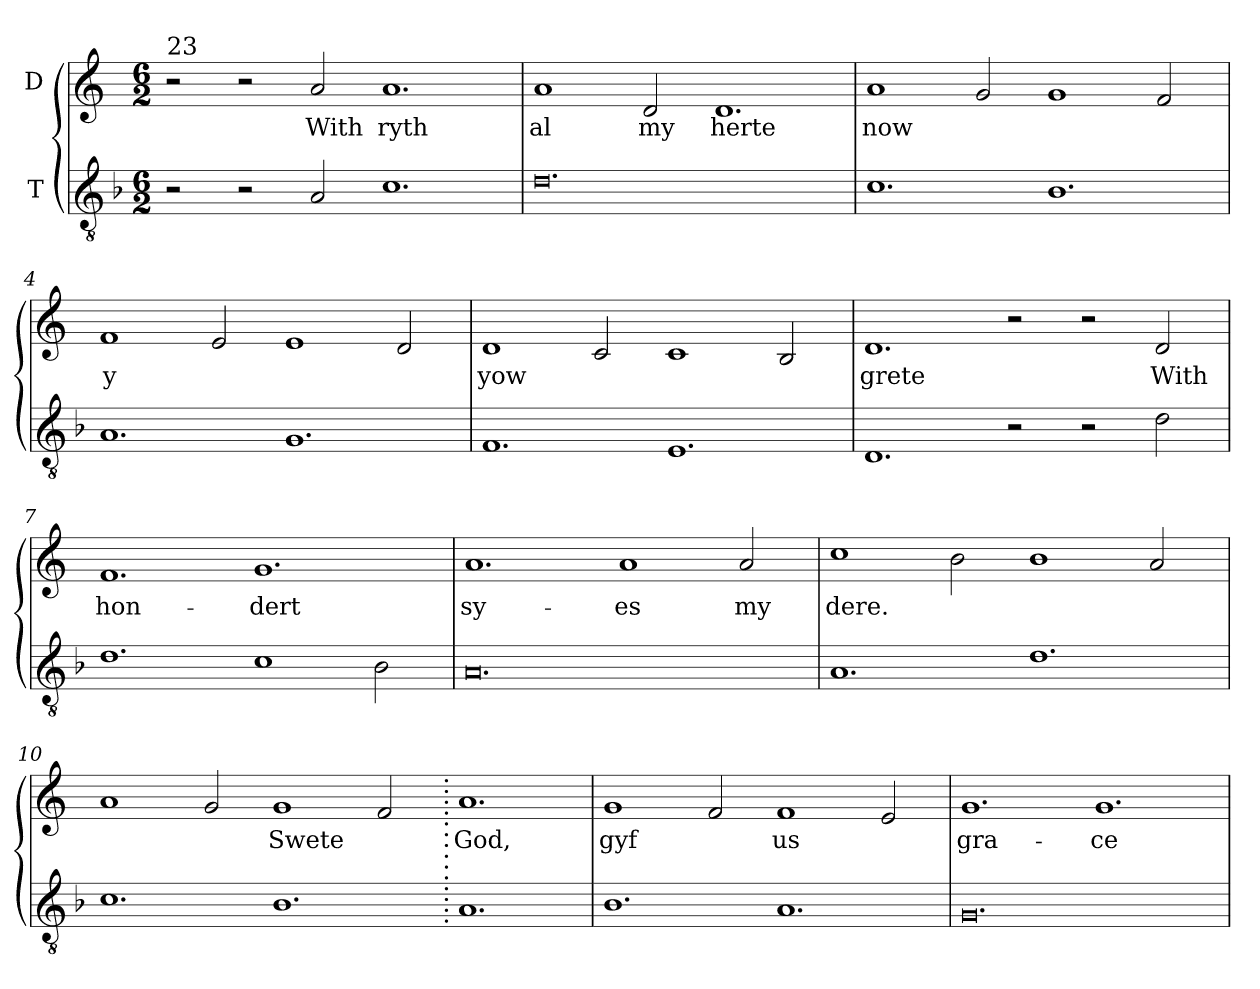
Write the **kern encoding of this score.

**kern	**kern	**text
*part2	*part1	*part1
*staff2	*staff1	*staff1
*I"T	*I"D	*
!!LO:PB:g=z
*clefGv2	*clefG2	*
*ITrd7c12	*	*
*k[b-]	*k[]	*
*F:	*C:	*
*M6/2	*M6/2	*
=1	=1	=1
!	!LO:TX:a:t=23	!
2r	2r	.
2r	2r	.
!	!	!LO:LY:b:color=#000000
2AAi/	2ai/	With
!	!	!LO:LY:b:color=#000000
1.Ci\	1.ai/	ryth
=2	=2	=2
!	!	!LO:LY:b:color=#000000
0.Di\	1ai/	al
!	!	!LO:LY:b:color=#000000
.	2di/	my
!	!	!LO:LY:b:color=#000000
.	1.di/	herte
=3	=3	=3
!	!	!LO:LY:b:color=#000000
1.Ci\	1ai/	now
.	2gi/	.
1.BB-i/	1gi/	.
.	2fi/	.
=4	=4	=4
!	!	!LO:LY:b:color=#000000
1.AAi/	1fi/	y
.	2ei/	.
1.GGi/	1ei/	.
.	2di/	.
=5	=5	=5
!	!	!LO:LY:b:color=#000000
1.FFi/	1di/	yow
.	2ci/	.
1.EEi/	1ci/	.
.	2Bi/	.
!!LO:LB:g=z
=6	=6	=6
!	!	!LO:LY:b:color=#000000
1.DDi/	1.di/	grete
2r	2r	.
2r	2r	.
!	!	!LO:LY:b:color=#000000
2Di\	2di/	With
=7	=7	=7
!	!	!LO:LY:b:color=#000000
1.Di\	1.fi/	hon-
!	!	!LO:LY:b:color=#000000
1Ci\	1.gi/	-dert
2BB-i\	.	.
=8	=8	=8
!	!	!LO:LY:b:color=#000000
0.AAi/	1.ai/	sy-
!	!	!LO:LY:b:color=#000000
.	1ai/	-es
!	!	!LO:LY:b:color=#000000
.	2ai/	my
=9	=9	=9
!	!	!LO:LY:b:color=#000000
1.AAi/	1cci\	dere.
.	2bi\	.
1.Di\	1bi/	.
.	2ai/	.
=10	=10	=10
1.Ci\	1ai/	.
.	2gi/	.
!	!	!LO:LY:b:color=#000000
1.BB-i/	1gi/	Swete
.	2fi/	.
=11.	=11.	=11.
!	!	!LO:LY:b:color=#000000
1.AAi/	1.ai/	God,
!!LO:LB:g=z
=12	=12	=12
!	!	!LO:LY:b:color=#000000
1.BB-i/	1gi/	gyf
.	2fi/	.
!	!	!LO:LY:b:color=#000000
1.AAi/	1fi/	us
.	2ei/	.
=13	=13	=13
!	!	!LO:LY:b:color=#000000
0.GGi/	1.gi/	gra-
!	!	!LO:LY:b:color=#000000
.	1.gi/	-ce
=	=	=
*-	*-	*-
